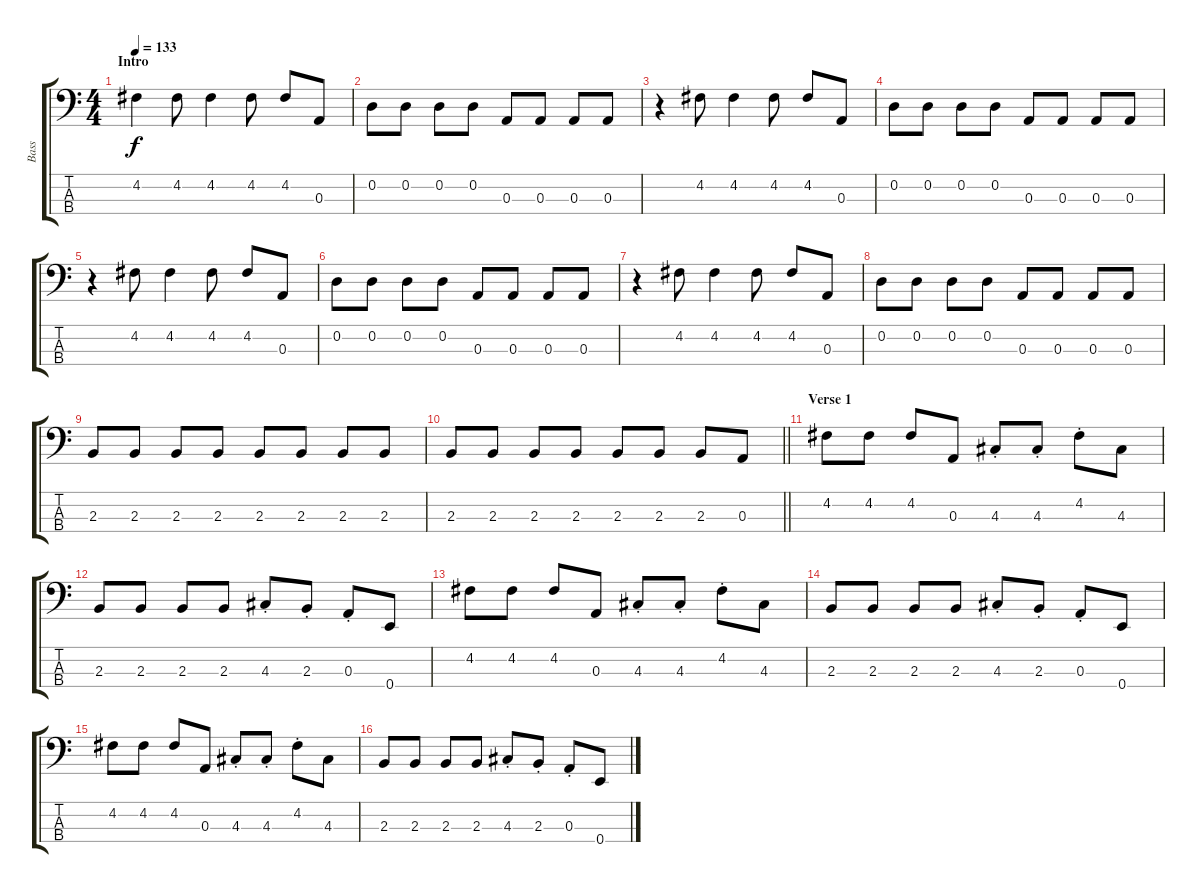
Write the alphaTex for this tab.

\track ("Bass" "Bass") {instrument electricbassfinger}
\staff {score tabs}
\tuning (G2 D2 A1 E1) {hide}
\ts (4 4)
\section ("" "Intro")
\tempo 133
\clef f4
\ks c
4.2.4{dy f instrument electricbassfinger} 4.2.8 4.2.4 4.2.8 4.2.8 0.3.8 |
0.2.8 0.2.8 0.2.8 0.2.8 0.3.8 0.3.8 0.3.8 0.3.8 |
r.4 4.2.8 4.2.4 4.2.8 4.2.8 0.3.8 |
0.2.8 0.2.8 0.2.8 0.2.8 0.3.8 0.3.8 0.3.8 0.3.8 |
r.4 4.2.8 4.2.4 4.2.8 4.2.8 0.3.8 |
0.2.8 0.2.8 0.2.8 0.2.8 0.3.8 0.3.8 0.3.8 0.3.8 |
r.4 4.2.8 4.2.4 4.2.8 4.2.8 0.3.8 |
0.2.8 0.2.8 0.2.8 0.2.8 0.3.8 0.3.8 0.3.8 0.3.8 |
2.3.8 2.3.8 2.3.8 2.3.8 2.3.8 2.3.8 2.3.8 2.3.8 |
\barLineRight lightlight
2.3.8 2.3.8 2.3.8 2.3.8 2.3.8 2.3.8 2.3.8 0.3.8 |
\section ("" "Verse 1")
4.2.8 4.2.8 4.2.8 0.3.8 4.3{st}.8 4.3{st}.8 4.2{st}.8 4.3.8 |
2.3.8 2.3.8 2.3.8 2.3.8 4.3{st}.8 2.3{st}.8 0.3{st}.8 0.4.8 |
4.2.8 4.2.8 4.2.8 0.3.8 4.3{st}.8 4.3{st}.8 4.2{st}.8 4.3.8 |
2.3.8 2.3.8 2.3.8 2.3.8 4.3{st}.8 2.3{st}.8 0.3{st}.8 0.4.8 |
4.2.8 4.2.8 4.2.8 0.3.8 4.3{st}.8 4.3{st}.8 4.2{st}.8 4.3.8 |
2.3.8 2.3.8 2.3.8 2.3.8 4.3{st}.8 2.3{st}.8 0.3{st}.8 0.4.8
